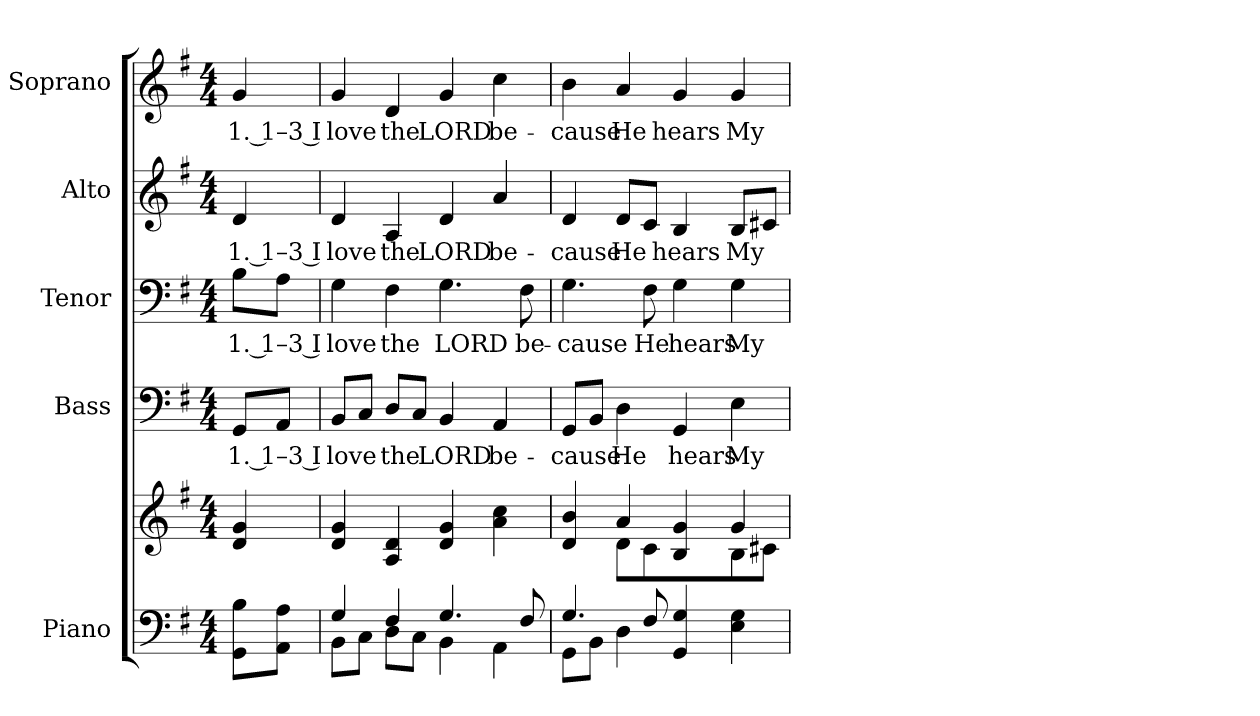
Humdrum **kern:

**kern	**kern	**kern	**text	**kern	**text	**kern	**text	**kern	**text
*part5	*part5	*part4	*part4	*part3	*part3	*part2	*part2	*part1	*part1
*staff6	*staff5	*staff4	*staff4	*staff3	*staff3	*staff2	*staff2	*staff1	*staff1
*I"Piano	*	*I"Bass	*	*I"Tenor	*	*I"Alto	*	*I"Soprano	*
*I'Pno.	*	*I'B.	*	*I'T.	*	*I'A.	*	*I'S.	*
!!LO:PB:g=z
*clefF4	*clefG2	*clefF4	*	*clefF4	*	*clefG2	*	*clefG2	*
*k[f#]	*k[f#]	*k[f#]	*	*k[f#]	*	*k[f#]	*	*k[f#]	*
*G:	*G:	*G:	*	*G:	*	*G:	*	*G:	*
*M4/4	*M4/4	*M4/4	*	*M4/4	*	*M4/4	*	*M4/4	*
*MM130	*MM130	*MM130	*	*MM130	*	*MM130	*	*MM130	*
=1	=1	=1	=1	=1	=1	=1	=1	=1	=1
!	!	!	!LO:LY:b:color=#000000	!	!	!	!	!	!
!	!	!	!	!	!LO:LY:b:color=#000000	!	!	!	!
!	!	!	!	!	!	!	!LO:LY:b:color=#000000	!	!
!	!	!	!	!	!	!	!	!	!LO:LY:b:color=#000000
8GGi\ 8BiL	4di/ 4gi	8GGi/L	1. 1–3 I	8Bi\L	1. 1–3 I	4di/	1. 1–3 I	4gi/	1. 1–3 I
8AAi\ 8AiJ	.	8AAi/J	.	8Ai\J	.	.	.	.	.
=2	=2	=2	=2	=2	=2	=2	=2	=2	=2
*^	*	*	*	*	*	*	*	*	*
!	!	!	!	!LO:LY:b:color=#000000	!	!	!	!	!	!
!	!	!	!	!	!	!LO:LY:b:color=#000000	!	!	!	!
!	!	!	!	!	!	!	!	!LO:LY:b:color=#000000	!	!
!	!	!	!	!	!	!	!	!	!	!LO:LY:b:color=#000000
4Gi/	8BBi\L	4di/ 4gi	8BBi/L	love	4Gi\	love	4di/	love	4gi/	love
.	8Ci\J	.	8Ci/J	.	.	.	.	.	.	.
!	!	!	!	!LO:LY:b:color=#000000	!	!	!	!	!	!
!	!	!	!	!	!	!LO:LY:b:color=#000000	!	!	!	!
!	!	!	!	!	!	!	!	!LO:LY:b:color=#000000	!	!
!	!	!	!	!	!	!	!	!	!	!LO:LY:b:color=#000000
4F#i/	8Di\L	4Ai/ 4di	8Di/L	the	4F#i\	the	4Ai/	the	4di/	the
.	8Ci\J	.	8Ci/J	.	.	.	.	.	.	.
!	!	!	!	!LO:LY:b:color=#000000	!	!	!	!	!	!
!	!	!	!	!	!	!LO:LY:b:color=#000000	!	!	!	!
!	!	!	!	!	!	!	!	!LO:LY:b:color=#000000	!	!
!	!	!	!	!	!	!	!	!	!	!LO:LY:b:color=#000000
4.Gi/	4BBi\	4di/ 4gi	4BBi/	LORD	4.Gi\	LORD	4di/	LORD	4gi/	LORD
!	!	!	!	!LO:LY:b:color=#000000	!	!	!	!	!	!
!	!	!	!	!	!	!	!	!LO:LY:b:color=#000000	!	!
!	!	!	!	!	!	!	!	!	!	!LO:LY:b:color=#000000
.	4AAi\	4ai\ 4cci	4AAi/	be-	.	.	4ai/	be-	4cci\	be-
!	!	!	!	!	!	!LO:LY:b:color=#000000	!	!	!	!
8F#i/	.	.	.	.	8F#i\	be-	.	.	.	.
!!LO:PB:g=z
=3	=3	=3	=3	=3	=3	=3	=3	=3	=3	=3
*	*	*^	*	*	*	*	*	*	*	*
!	!	!	!	!	!LO:LY:b:color=#000000	!	!	!	!	!	!
!	!	!	!	!	!	!	!LO:LY:b:color=#000000	!	!	!	!
!	!	!	!	!	!	!	!	!	!LO:LY:b:color=#000000	!	!
!	!	!	!	!	!	!	!	!	!	!	!LO:LY:b:color=#000000
4.Gi/	8GGi\L	4di/ 4bi	4ryy	8GGi/L	-cause	4.Gi\	-cause	4di/	-cause	4bi\	-cause
.	8BBi\J	.	.	8BBi/J	.	.	.	.	.	.	.
!	!	!	!	!	!LO:LY:b:color=#000000	!	!	!	!	!	!
!	!	!	!	!	!	!	!	!	!LO:LY:b:color=#000000	!	!
!	!	!	!	!	!	!	!	!	!	!	!LO:LY:b:color=#000000
.	4Di\	4ai/	8di\L	4Di\	He	.	.	8di/L	He	4ai/	He
!	!	!	!	!	!	!	!LO:LY:b:color=#000000	!	!	!	!
8F#i/	.	.	8ci\	.	.	8F#i\	He	8ci/J	.	.	.
!	!	!	!	!	!LO:LY:b:color=#000000	!	!	!	!	!	!
!	!	!	!	!	!	!	!LO:LY:b:color=#000000	!	!	!	!
!	!	!	!	!	!	!	!	!	!LO:LY:b:color=#000000	!	!
!	!	!	!	!	!	!	!	!	!	!	!LO:LY:b:color=#000000
4GGi/ 4Gi	2ryy	4Bi/ 4gi	4ryy	4GGi/	hears	4Gi\	hears	4Bi/	hears	4gi/	hears
!	!	!	!	!	!LO:LY:b:color=#000000	!	!	!	!	!	!
!	!	!	!	!	!	!	!LO:LY:b:color=#000000	!	!	!	!
!	!	!	!	!	!	!	!	!	!LO:LY:b:color=#000000	!	!
!	!	!	!	!	!	!	!	!	!	!	!LO:LY:b:color=#000000
4Ei\ 4Gi	.	4gi/	8Bi\	4Ei\	My	4Gi\	My	8Bi/L	My	4gi/	My
.	.	.	8c#Xi\J	.	.	.	.	8c#Xi/J	.	.	.
*v	*v	*	*	*	*	*	*	*	*	*	*
*	*v	*v	*	*	*	*	*	*	*	*
=	=	=	=	=	=	=	=	=	=
*-	*-	*-	*-	*-	*-	*-	*-	*-	*-
